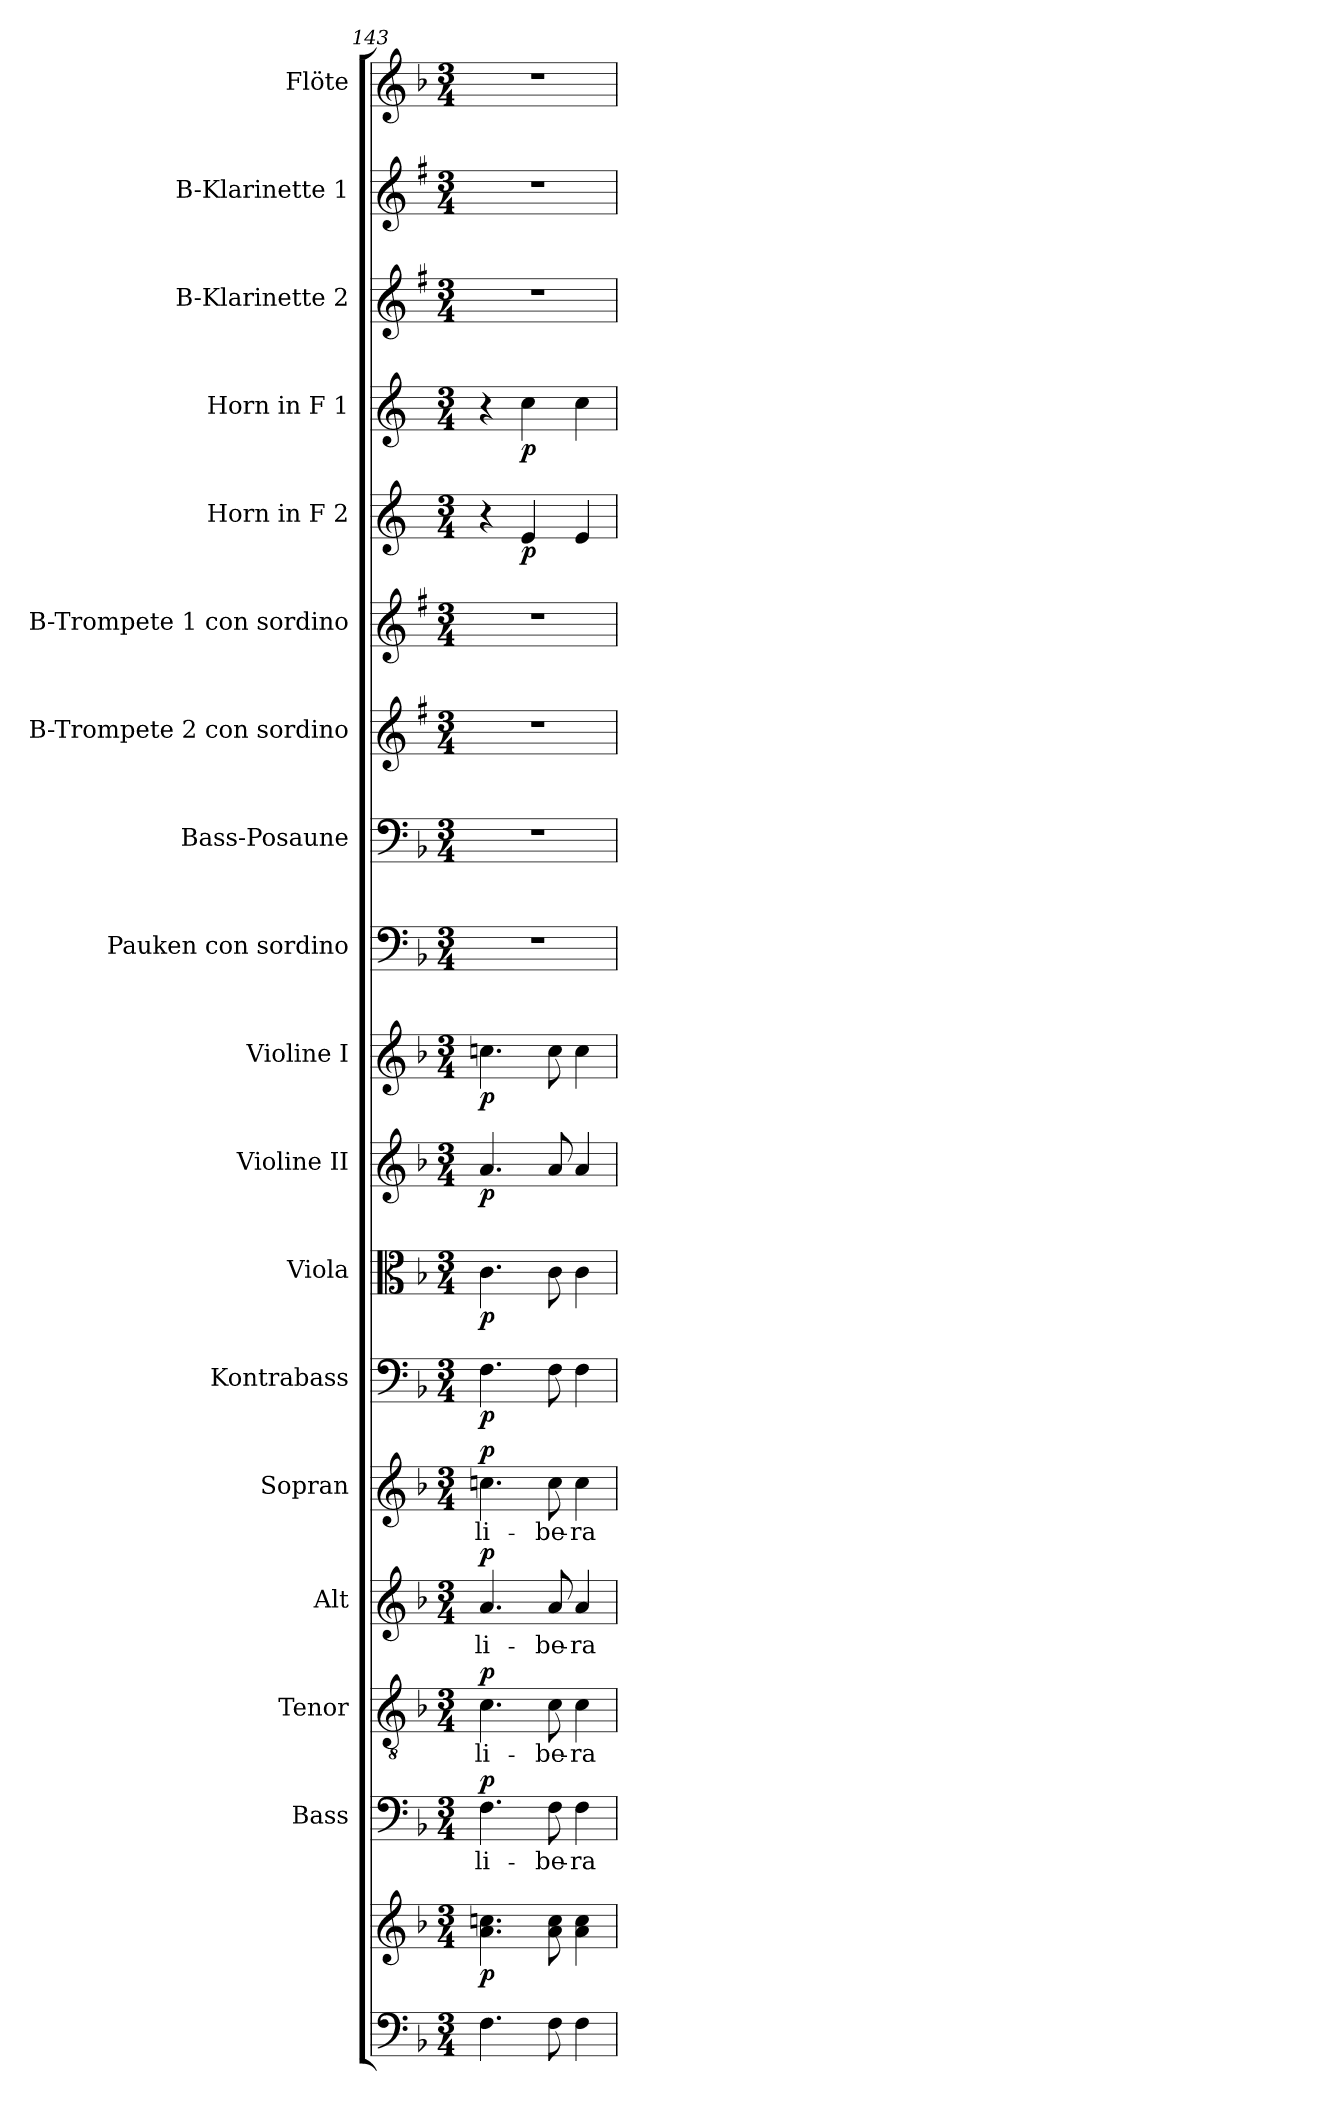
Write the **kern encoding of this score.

**kern	**kern	**dynam	**kern	**text	**dynam	**kern	**text	**dynam	**kern	**text	**dynam	**kern	**text	**dynam	**kern	**dynam	**kern	**dynam	**kern	**dynam	**kern	**dynam	**kern	**kern	**kern	**kern	**kern	**dynam	**kern	**dynam	**kern	**kern	**kern
*part18	*part18	*part18	*part17	*part17	*part17	*part16	*part16	*part16	*part15	*part15	*part15	*part14	*part14	*part14	*part13	*part13	*part12	*part12	*part11	*part11	*part10	*part10	*part9	*part8	*part7	*part6	*part5	*part5	*part4	*part4	*part3	*part2	*part1
*staff19	*staff18	*staff18/19	*staff17	*staff17	*staff17	*staff16	*staff16	*staff16	*staff15	*staff15	*staff15	*staff14	*staff14	*staff14	*staff13	*staff13	*staff12	*staff12	*staff11	*staff11	*staff10	*staff10	*staff9	*staff8	*staff7	*staff6	*staff5	*staff5	*staff4	*staff4	*staff3	*staff2	*staff1
*	*	*	*I"Bass	*	*	*I"Tenor	*	*	*I"Alt	*	*	*I"Sopran	*	*	*I"Kontrabass	*	*I"Viola	*	*I"Violine II	*	*I"Violine I	*	*I"Pauken con sordino	*I"Bass-Posaune	*I"B-Trompete 2 con sordino	*I"B-Trompete 1 con sordino	*I"Horn in F 2	*	*I"Horn in F 1	*	*I"B-Klarinette 2	*I"B-Klarinette 1	*I"Flöte
*	*	*	*I'B.	*	*	*I'T.	*	*	*I'A.	*	*	*I'S.	*	*	*I'Kb.	*	*I'Vla.	*	*I'Vl. II	*	*I'Vl. I	*	*I'Pk.	*I'B. Pos.	*I'B Trp. 2	*I'B Trp. 1	*	*	*	*	*I'B Kl. 2	*I'B Kl. 1	*I'Fl.
*clefF4	*clefG2	*	*clefF4	*	*	*clefGv2	*	*	*clefG2	*	*	*clefG2	*	*	*clefF4	*	*clefC3	*	*clefG2	*	*clefG2	*	*clefF4	*clefF4	*clefG2	*clefG2	*clefG2	*	*clefG2	*	*clefG2	*clefG2	*clefG2
*	*	*	*	*	*	*	*	*	*	*	*	*	*	*	*ITrd7c12	*	*	*	*	*	*	*	*	*	*ITrd1c2	*ITrd1c2	*ITrd4c7	*	*ITrd4c7	*	*ITrd1c2	*ITrd1c2	*
*k[b-]	*k[b-]	*	*k[b-]	*	*	*k[b-]	*	*	*k[b-]	*	*	*k[b-]	*	*	*k[b-]	*	*k[b-]	*	*k[b-]	*	*k[b-]	*	*k[b-]	*k[b-]	*k[b-]	*k[b-]	*k[b-]	*	*k[b-]	*	*k[b-]	*k[b-]	*k[b-]
*F:	*F:	*	*F:	*	*	*F:	*	*	*F:	*	*	*F:	*	*	*F:	*	*F:	*	*F:	*	*F:	*	*F:	*F:	*F:	*F:	*F:	*	*F:	*	*F:	*F:	*F:
*M3/4	*M3/4	*	*M3/4	*	*	*M3/4	*	*	*M3/4	*	*	*M3/4	*	*	*M3/4	*	*M3/4	*	*M3/4	*	*M3/4	*	*M3/4	*M3/4	*M3/4	*M3/4	*M3/4	*	*M3/4	*	*M3/4	*M3/4	*M3/4
=143	=143	=143	=143	=143	=143	=143	=143	=143	=143	=143	=143	=143	=143	=143	=143	=143	=143	=143	=143	=143	=143	=143	=143	=143	=143	=143	=143	=143	=143	=143	=143	=143	=143
!	!	!LO:DY:b	!	!LO:LY:b	!LO:DY:a	!	!LO:LY:b	!LO:DY:a	!	!LO:LY:b	!LO:DY:a	!	!LO:LY:b	!LO:DY:a	!	!LO:DY:b	!	!LO:DY:b	!	!LO:DY:b	!	!LO:DY:b	!	!	!	!	!	!	!	!	!	!	!
4.F\	4.a\ 4.ccn\	p	4.F\	li-	p	4.c\	li-	p	4.a/	li-	p	4.ccn\	li-	p	4.FF\	p	4.c\	p	4.a/	p	4.ccn\	p	2.r	2.r	2.r	2.r	4r	.	4r	.	2.r	2.r	2.r
!	!	!	!	!	!	!	!	!	!	!	!	!	!	!	!	!	!	!	!	!	!	!	!	!	!	!	!	!LO:DY:b	!	!LO:DY:b	!	!	!
.	.	.	.	.	.	.	.	.	.	.	.	.	.	.	.	.	.	.	.	.	.	.	.	.	.	.	4A/	p	4f\	p	.	.	.
!	!	!	!	!LO:LY:b	!	!	!LO:LY:b	!	!	!LO:LY:b	!	!	!LO:LY:b	!	!	!	!	!	!	!	!	!	!	!	!	!	!	!	!	!	!	!	!
8F\	8a\ 8cc\	.	8F\	-be-	.	8c\	-be-	.	8a/	-be-	.	8cc\	-be-	.	8FF\	.	8c\	.	8a/	.	8cc\	.	.	.	.	.	.	.	.	.	.	.	.
!	!	!	!	!LO:LY:b	!	!	!LO:LY:b	!	!	!LO:LY:b	!	!	!LO:LY:b	!	!	!	!	!	!	!	!	!	!	!	!	!	!	!	!	!	!	!	!
4F\	4a\ 4cc\	.	4F\	-ra	.	4c\	-ra	.	4a/	-ra	.	4cc\	-ra	.	4FF\	.	4c\	.	4a/	.	4cc\	.	.	.	.	.	4A/	.	4f\	.	.	.	.
=	=	=	=	=	=	=	=	=	=	=	=	=	=	=	=	=	=	=	=	=	=	=	=	=	=	=	=	=	=	=	=	=	=
*-	*-	*-	*-	*-	*-	*-	*-	*-	*-	*-	*-	*-	*-	*-	*-	*-	*-	*-	*-	*-	*-	*-	*-	*-	*-	*-	*-	*-	*-	*-	*-	*-	*-
